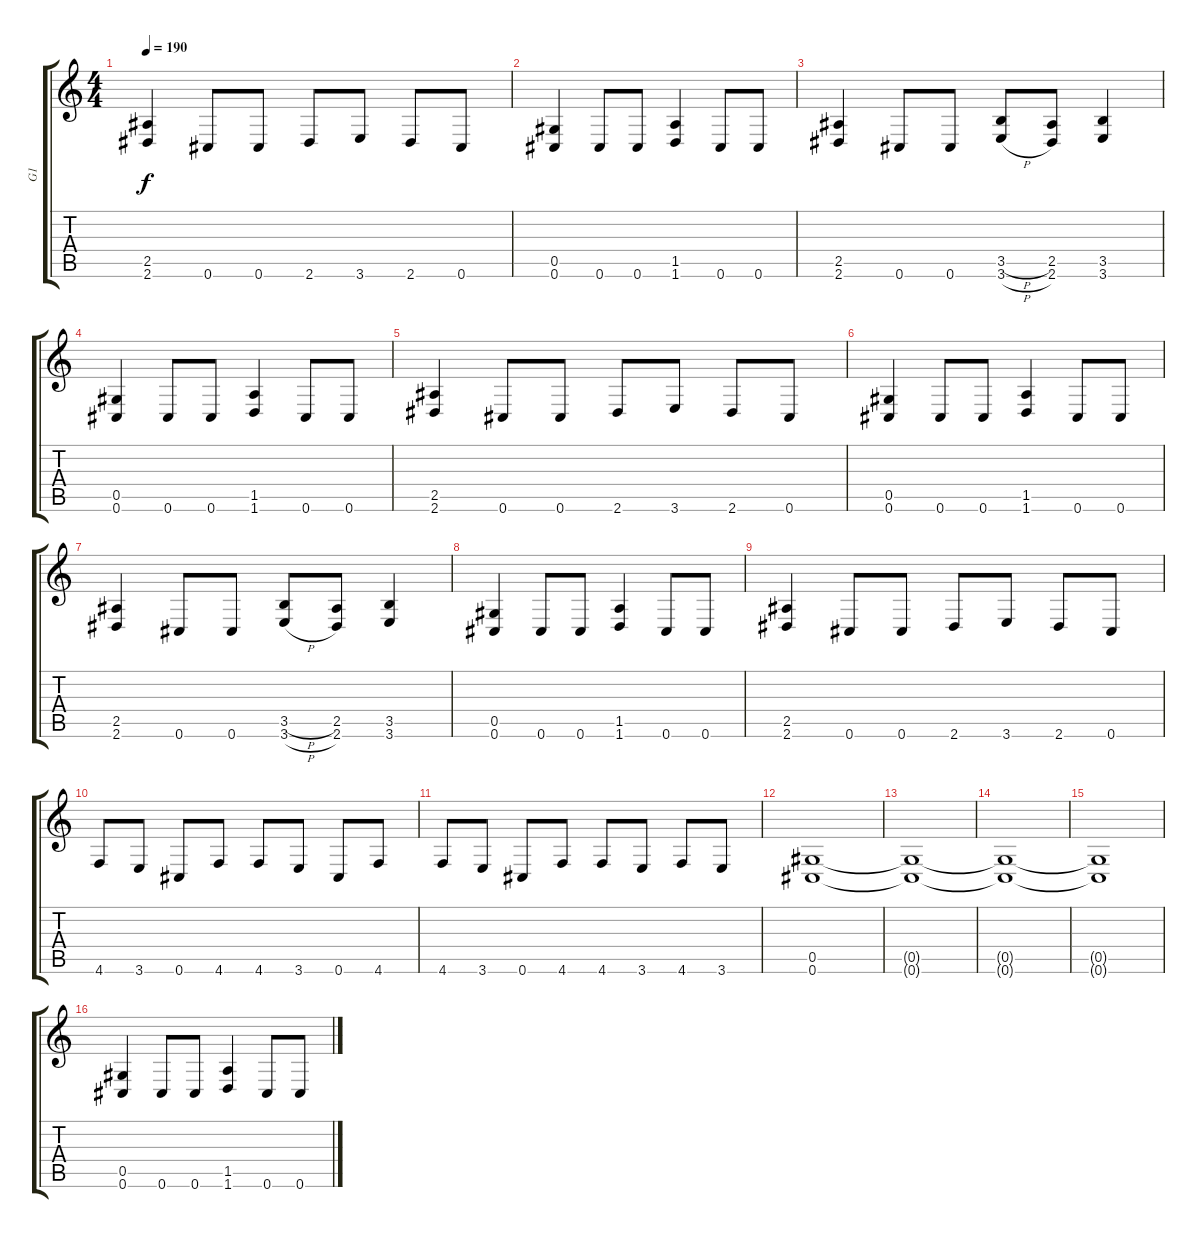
\track ("G1" "G1") {instrument distortionguitar}
\staff {score tabs}
\tuning (Eb4 Bb3 Gb3 Db3 Ab2 Db2) {hide}
\ts (4 4)
\tempo 190
\clef g2
\ks c
(2.5 2.6).4{dy f} 0.6.8 0.6.8 2.6.8 3.6.8 2.6.8 0.6.8 |
(0.5 0.6).4 0.6.8 0.6.8 (1.5 1.6).4 0.6.8 0.6.8 |
(2.5 2.6).4 0.6.8 0.6.8 (3.5{h} 3.6{h}).8 (2.5 2.6).8 (3.5 3.6).4 |
(0.5 0.6).4 0.6.8 0.6.8 (1.5 1.6).4 0.6.8 0.6.8 |
(2.5 2.6).4 0.6.8 0.6.8 2.6.8 3.6.8 2.6.8 0.6.8 |
(0.5 0.6).4 0.6.8 0.6.8 (1.5 1.6).4 0.6.8 0.6.8 |
(2.5 2.6).4 0.6.8 0.6.8 (3.5{h} 3.6{h}).8 (2.5 2.6).8 (3.5 3.6).4 |
(0.5 0.6).4 0.6.8 0.6.8 (1.5 1.6).4 0.6.8 0.6.8 |
(2.5 2.6).4 0.6.8 0.6.8 2.6.8 3.6.8 2.6.8 0.6.8 |
4.6.8 3.6.8 0.6.8 4.6.8 4.6.8 3.6.8 0.6.8 4.6.8 |
4.6.8 3.6.8 0.6.8 4.6.8 4.6.8 3.6.8 4.6.8 3.6.8 |
(0.5 0.6).1 |
(0.5{t} 0.6{t}).1 |
(0.5{t} 0.6{t}).1 |
(0.5{t} 0.6{t}).1 |
(0.5 0.6).4 0.6.8 0.6.8 (1.5 1.6).4 0.6.8 0.6.8
